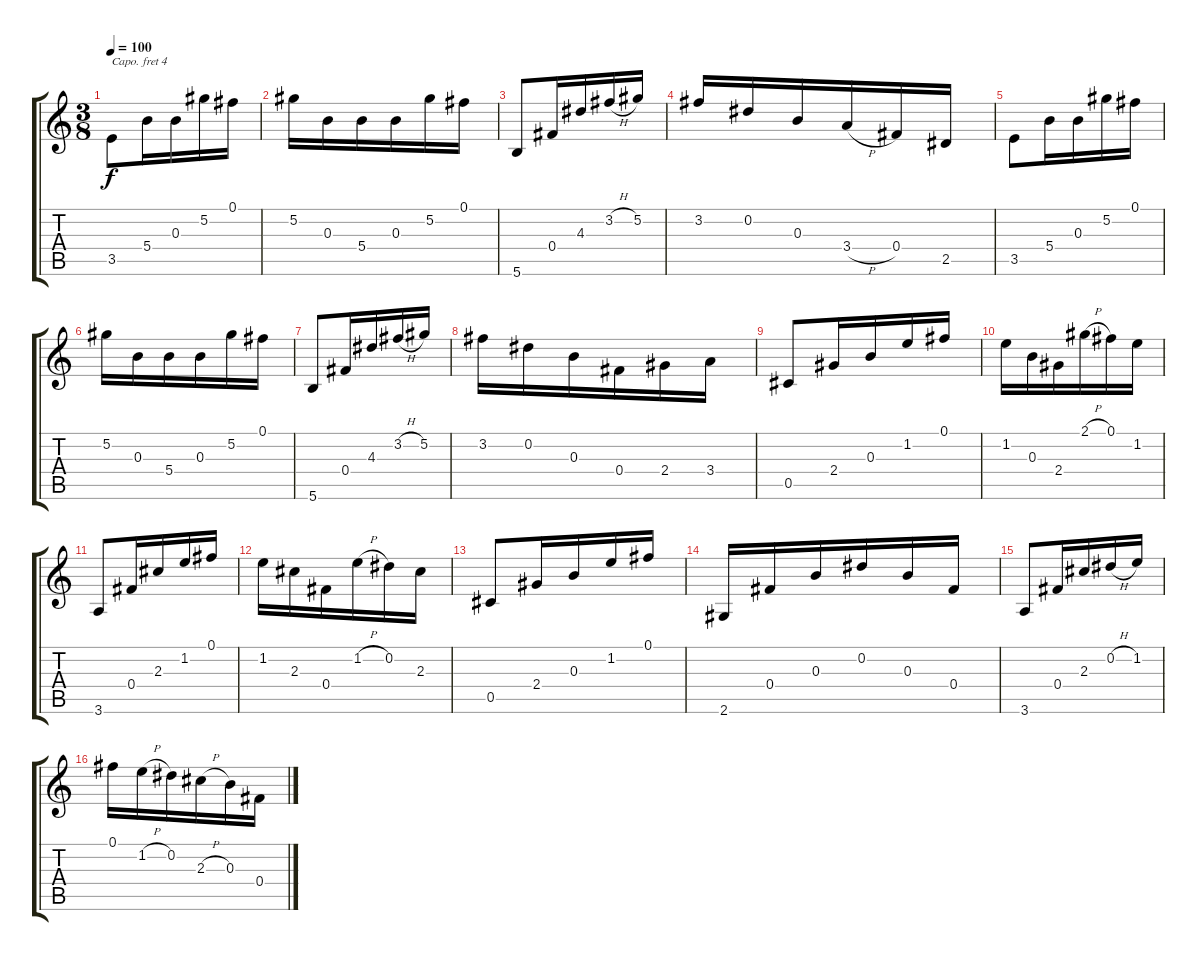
\track "" {instrument acousticguitarsteel}
\staff {score tabs}
\capo 4
\tuning (D4 B3 G3 D3 A2 D2) {hide}
\ts (3 8)
\tempo 100
\clef g2
\ks c
3.5.8{dy f} 5.4.16 0.3.16 5.2.16 0.1.16 |
5.2.16 0.3.16 5.4.16 0.3.16 5.2.16 0.1.16 |
5.6.8 0.4.16 4.3.16 3.2{h}.16 5.2.16 |
3.2.16 0.2.16 0.3.16 3.4{h}.16 0.4.16 2.5.16 |
3.5.8 5.4.16 0.3.16 5.2.16 0.1.16 |
5.2.16 0.3.16 5.4.16 0.3.16 5.2.16 0.1.16 |
5.6.8 0.4.16 4.3.16 3.2{h}.16 5.2.16 |
3.2.16 0.2.16 0.3.16 0.4.16 2.4.16 3.4.16 |
0.5.8 2.4.16 0.3.16 1.2.16 0.1.16 |
1.2.16 0.3.16 2.4.16 2.1{h}.16 0.1.16 1.2.16 |
3.6.8 0.4.16 2.3.16 1.2.16 0.1.16 |
1.2.16 2.3.16 0.4.16 1.2{h}.16 0.2.16 2.3.16 |
0.5.8 2.4.16 0.3.16 1.2.16 0.1.16 |
2.6.16 0.4.16 0.3.16 0.2.16 0.3.16 0.4.16 |
3.6.8 0.4.16 2.3.16 0.2{h}.16 1.2.16 |
0.1.16 1.2{h}.16 0.2.16 2.3{h}.16 0.3.16 0.4.16
